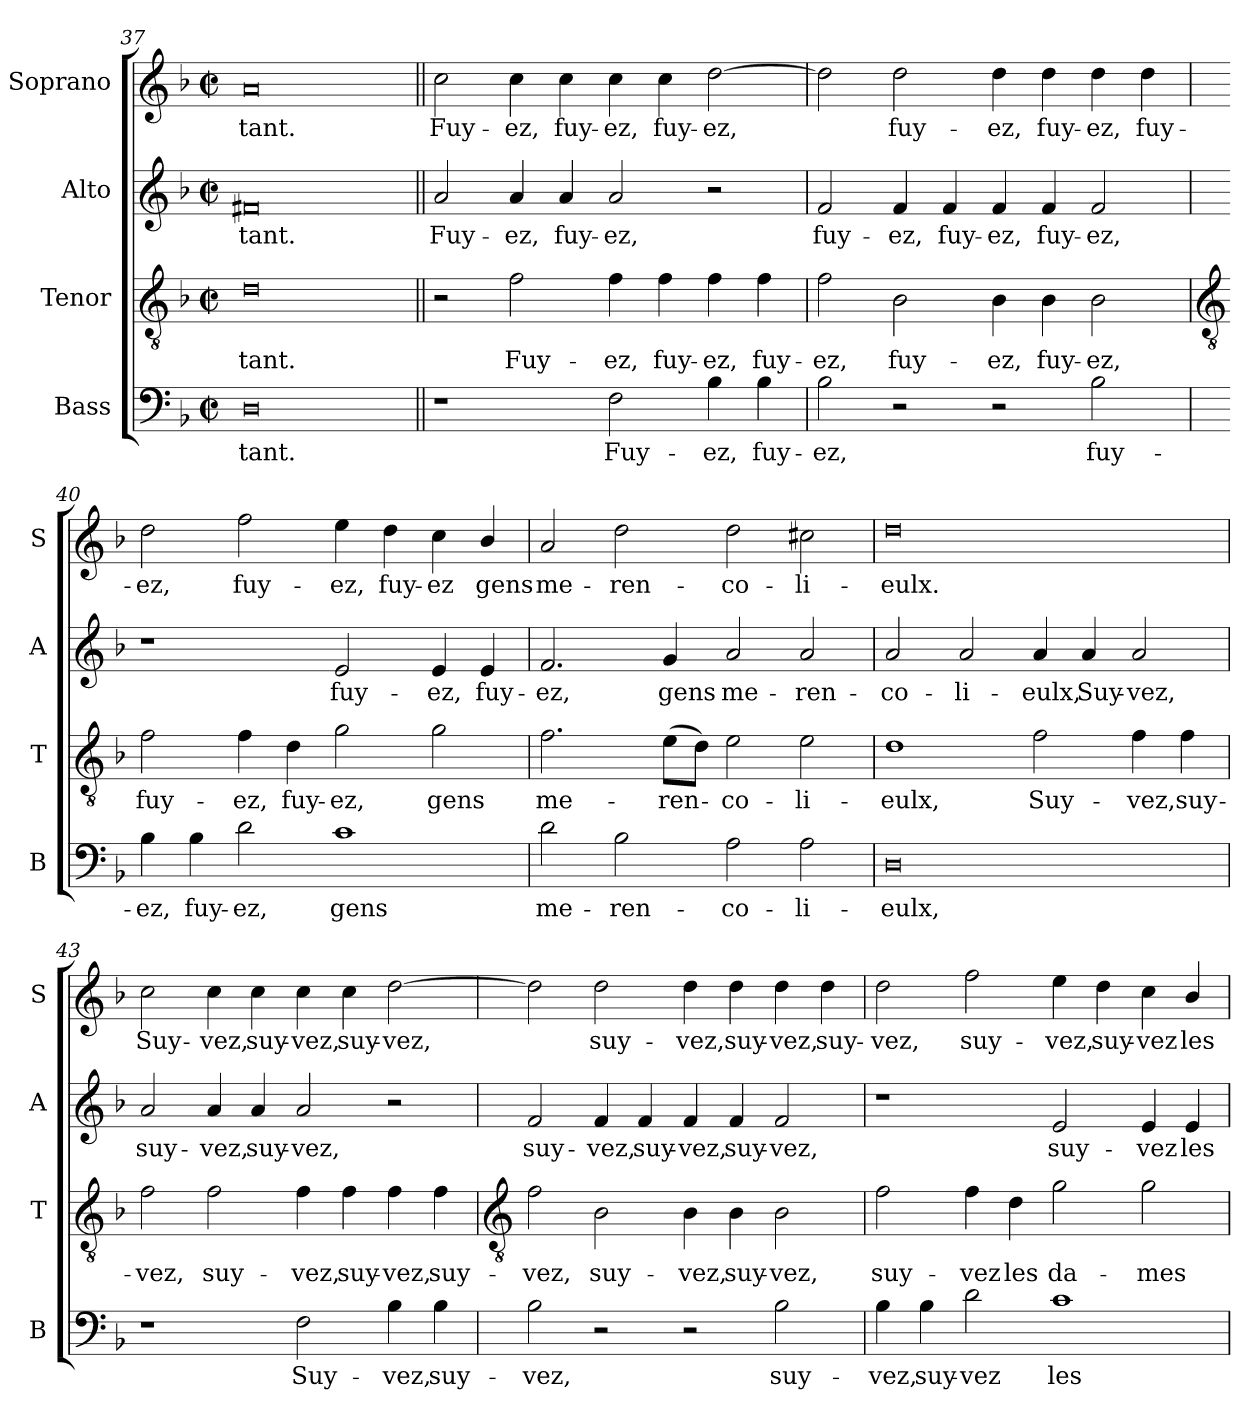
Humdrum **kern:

**kern	**text	**kern	**text	**kern	**text	**kern	**text
*part4	*part4	*part3	*part3	*part2	*part2	*part1	*part1
*staff4	*staff4	*staff3	*staff3	*staff2	*staff2	*staff1	*staff1
*I"Bass	*	*I"Tenor	*	*I"Alto	*	*I"Soprano	*
*I'B	*	*I'T	*	*I'A	*	*I'S	*
*clefF4	*	*clefGv2	*	*clefG2	*	*clefG2	*
*k[b-]	*	*k[b-]	*	*k[b-]	*	*k[b-]	*
*F:	*	*F:	*	*F:	*	*F:	*
*M4/2	*	*M4/2	*	*M4/2	*	*M4/2	*
*met(c|)	*	*met(c|)	*	*met(c|)	*	*met(c|)	*
=37	=37	=37	=37	=37	=37	=37	=37
!	!LO:LY:b	!	!LO:LY:b	!	!LO:LY:b	!	!LO:LY:b
0D	-tant.	0d	-tant.	0f#	-tant.	0a	-tant.
=38||	=38||	=38||	=38||	=38||	=38||	=38||	=38||
!	!	!	!	!	!LO:LY:b	!	!LO:LY:b
1r	.	2r	.	2a	Fuy-	2cc	Fuy-
!	!	!	!LO:LY:b	!	!LO:LY:b	!	!LO:LY:b
.	.	2f	Fuy-	4a	-ez,	4cc	-ez,
!	!	!	!	!	!LO:LY:b	!	!LO:LY:b
.	.	.	.	4a	fuy-	4cc	fuy-
!	!LO:LY:b	!	!LO:LY:b	!	!LO:LY:b	!	!LO:LY:b
2F	Fuy-	4f	-ez,	2a	-ez,	4cc	-ez,
!	!	!	!LO:LY:b	!	!	!	!LO:LY:b
.	.	4f	fuy-	.	.	4cc	fuy-
!	!LO:LY:b	!	!LO:LY:b	!	!	!	!LO:LY:b
4B-	-ez,	4f	-ez,	2r	.	[2dd	-ez,
!	!LO:LY:b	!	!LO:LY:b	!	!	!	!
4B-	fuy-	4f	fuy-	.	.	.	.
=39	=39	=39	=39	=39	=39	=39	=39
!	!LO:LY:b	!	!LO:LY:b	!	!LO:LY:b	!	!
2B-	-ez,	2f	-ez,	2f	fuy-	2dd]	.
!	!	!	!LO:LY:b	!	!LO:LY:b	!	!LO:LY:b
2r	.	2B-	fuy-	4f	-ez,	2dd	fuy-
!	!	!	!	!	!LO:LY:b	!	!
.	.	.	.	4f	fuy-	.	.
!	!	!	!LO:LY:b	!	!LO:LY:b	!	!LO:LY:b
2r	.	4B-	-ez,	4f	-ez,	4dd	-ez,
!	!	!	!LO:LY:b	!	!LO:LY:b	!	!LO:LY:b
.	.	4B-	fuy-	4f	fuy-	4dd	fuy-
!	!LO:LY:b	!	!LO:LY:b	!	!LO:LY:b	!	!LO:LY:b
2B-	fuy-	2B-	-ez,	2f	-ez,	4dd	-ez,
!	!	!	!	!	!	!	!LO:LY:b
.	.	.	.	.	.	4dd	fuy-
!!LO:LB:g=z
=40	=40	=40	=40	=40	=40	=40	=40
*	*	*clefGv2	*	*	*	*	*
!	!LO:LY:b	!	!LO:LY:b	!	!	!	!LO:LY:b
4B-	-ez,	2f	fuy-	1r	.	2dd	-ez,
!	!LO:LY:b	!	!	!	!	!	!
4B-	fuy-	.	.	.	.	.	.
!	!LO:LY:b	!	!LO:LY:b	!	!	!	!LO:LY:b
2d	-ez,	4f	-ez,	.	.	2ff	fuy-
!	!	!	!LO:LY:b	!	!	!	!
.	.	4d	fuy-	.	.	.	.
!	!LO:LY:b	!	!LO:LY:b	!	!LO:LY:b	!	!LO:LY:b
1c	gens	2g	-ez,	2e	fuy-	4ee	-ez,
!	!	!	!	!	!	!	!LO:LY:b
.	.	.	.	.	.	4dd	fuy-
!	!	!	!LO:LY:b	!	!LO:LY:b	!	!LO:LY:b
.	.	2g	gens	4e	-ez,	4cc	-ez
!	!	!	!	!	!LO:LY:b	!	!LO:LY:b
.	.	.	.	4e	fuy-	4b-/	gens
=41	=41	=41	=41	=41	=41	=41	=41
!	!LO:LY:b	!	!LO:LY:b	!	!LO:LY:b	!	!LO:LY:b
2d	me-	2.f	me-	2.f	-ez,	2a	me-
!	!LO:LY:b	!	!	!	!	!	!LO:LY:b
2B-	-ren-	.	.	.	.	2dd	-ren-
!	!	!	!LO:LY:b	!	!LO:LY:b	!	!
.	.	(>8eL	-ren-	4g	gens	.	.
.	.	8dJ)	.	.	.	.	.
!	!LO:LY:b	!	!LO:LY:b	!	!LO:LY:b	!	!LO:LY:b
2A	-co-	2e	co-	2a	me-	2dd	-co-
!	!LO:LY:b	!	!LO:LY:b	!	!LO:LY:b	!	!LO:LY:b
2A	-li-	2e	-li-	2a	-ren-	2cc#X	-li-
=42	=42	=42	=42	=42	=42	=42	=42
!	!LO:LY:b	!	!LO:LY:b	!	!LO:LY:b	!	!LO:LY:b
0D	-eulx,	1d	-eulx,	2a	-co-	0dd	-eulx.
!	!	!	!	!	!LO:LY:b	!	!
.	.	.	.	2a	-li-	.	.
!	!	!	!LO:LY:b	!	!LO:LY:b	!	!
.	.	2f	Suy-	4a	-eulx,	.	.
!	!	!	!	!	!LO:LY:b	!	!
.	.	.	.	4a	Suy-	.	.
!	!	!	!LO:LY:b	!	!LO:LY:b	!	!
.	.	4f	-vez,	2a	-vez,	.	.
!	!	!	!LO:LY:b	!	!	!	!
.	.	4f	suy-	.	.	.	.
=43	=43	=43	=43	=43	=43	=43	=43
!	!	!	!LO:LY:b	!	!LO:LY:b	!	!LO:LY:b
1r	.	2f	-vez,	2a	suy-	2cc	Suy-
!	!	!	!LO:LY:b	!	!LO:LY:b	!	!LO:LY:b
.	.	2f	suy-	4a	-vez,	4cc	-vez,
!	!	!	!	!	!LO:LY:b	!	!LO:LY:b
.	.	.	.	4a	suy-	4cc	suy-
!	!LO:LY:b	!	!LO:LY:b	!	!LO:LY:b	!	!LO:LY:b
2F	Suy-	4f	-vez,	2a	-vez,	4cc	-vez,
!	!	!	!LO:LY:b	!	!	!	!LO:LY:b
.	.	4f	suy-	.	.	4cc	suy-
!	!LO:LY:b	!	!LO:LY:b	!	!	!	!LO:LY:b
4B-	-vez,	4f	-vez,	2r	.	[2dd	-vez,
!	!LO:LY:b	!	!LO:LY:b	!	!	!	!
4B-	suy-	4f	suy-	.	.	.	.
!!LO:LB:g=z
=44	=44	=44	=44	=44	=44	=44	=44
*	*	*clefGv2	*	*	*	*	*
!	!LO:LY:b	!	!LO:LY:b	!	!LO:LY:b	!	!
2B-	-vez,	2f	-vez,	2f	suy-	2dd]	.
!	!	!	!LO:LY:b	!	!LO:LY:b	!	!LO:LY:b
2r	.	2B-	suy-	4f	-vez,	2dd	suy-
!	!	!	!	!	!LO:LY:b	!	!
.	.	.	.	4f	suy-	.	.
!	!	!	!LO:LY:b	!	!LO:LY:b	!	!LO:LY:b
2r	.	4B-	-vez,	4f	-vez,	4dd	-vez,
!	!	!	!LO:LY:b	!	!LO:LY:b	!	!LO:LY:b
.	.	4B-	suy-	4f	suy-	4dd	suy-
!	!LO:LY:b	!	!LO:LY:b	!	!LO:LY:b	!	!LO:LY:b
2B-	suy-	2B-	-vez,	2f	-vez,	4dd	-vez,
!	!	!	!	!	!	!	!LO:LY:b
.	.	.	.	.	.	4dd	suy-
=45	=45	=45	=45	=45	=45	=45	=45
!	!LO:LY:b	!	!LO:LY:b	!	!	!	!LO:LY:b
4B-	-vez,	2f	suy-	1r	.	2dd	-vez,
!	!LO:LY:b	!	!	!	!	!	!
4B-	suy-	.	.	.	.	.	.
!	!LO:LY:b	!	!LO:LY:b	!	!	!	!LO:LY:b
2d	-vez	4f	-vez	.	.	2ff	suy-
!	!	!	!LO:LY:b	!	!	!	!
.	.	4d	les	.	.	.	.
!	!LO:LY:b	!	!LO:LY:b	!	!LO:LY:b	!	!LO:LY:b
1c	les	2g	da-	2e	suy-	4ee	-vez,
!	!	!	!	!	!	!	!LO:LY:b
.	.	.	.	.	.	4dd	suy-
!	!	!	!LO:LY:b	!	!LO:LY:b	!	!LO:LY:b
.	.	2g	-mes	4e	-vez	4cc	-vez
!	!	!	!	!	!LO:LY:b	!	!LO:LY:b
.	.	.	.	4e	les	4b-/	les
=	=	=	=	=	=	=	=
*-	*-	*-	*-	*-	*-	*-	*-
